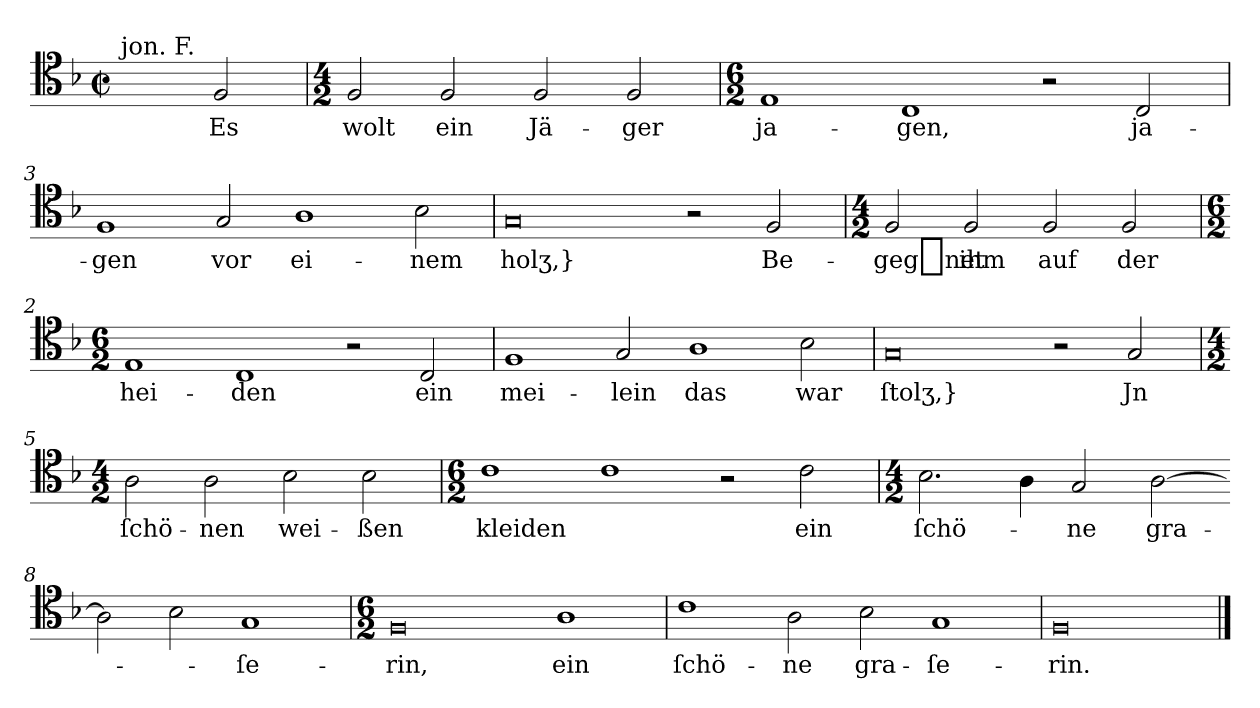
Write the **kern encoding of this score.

**kern	**text
*part1	*part1
*staff1	*staff1
*clefC4	*
*k[b-]	*
*F:ion	*
*M6/2	*
*met(c|)	*
=	=
!LO:TX:a:t=jon. F.	!
!LO:N:vis=1	!
2ryy	.
2F	Es
=1	=1
*M4/2	*
2F	wolt
2F	ein
2F	Jä-
2F	-ger
=2	=2
*M6/2	*
1E	ja-
1C	-gen,
2r	.
2C	ja-
=3	=3
1F	-gen
2G	vor
1A	ei-
2B-	-nem
=4	=4
0G	holʒ,}
2r	.
2F	Be-
=1	=1
*M4/2	*
2F	-geg_net
2F	ihm
2F	auf
2F	der
=2	=2
*M6/2	*
1E	hei-
1C	-den
2r	.
2C	ein
=3	=3
1F	mei-
2G	-lein
1A	das
2B-	war
=4	=4
0G	ſtolʒ,}
2r	.
2G	Jn
=5	=5
*M4/2	*
2A	ſchö-
2A	-nen
2B-	wei-
2B-	-ßen
=6	=6
*M6/2	*
1c	kleiden
1c	.
2r	.
2c	ein
=7	=7
*M4/2	*
2.B-	ſchö-
4A	.
2G	-ne
[2A	gra-
=8-	=8-
2A]	.
2B-	.
1G	-ſe-
=9	=9
*M6/2	*
0F	-rin,
1A	ein
=10	=10
1c	ſchö-
2A	-ne
2B-	gra-
1G	-ſe-
=11	=11
0F/	-rin.
==	==
*-	*-
